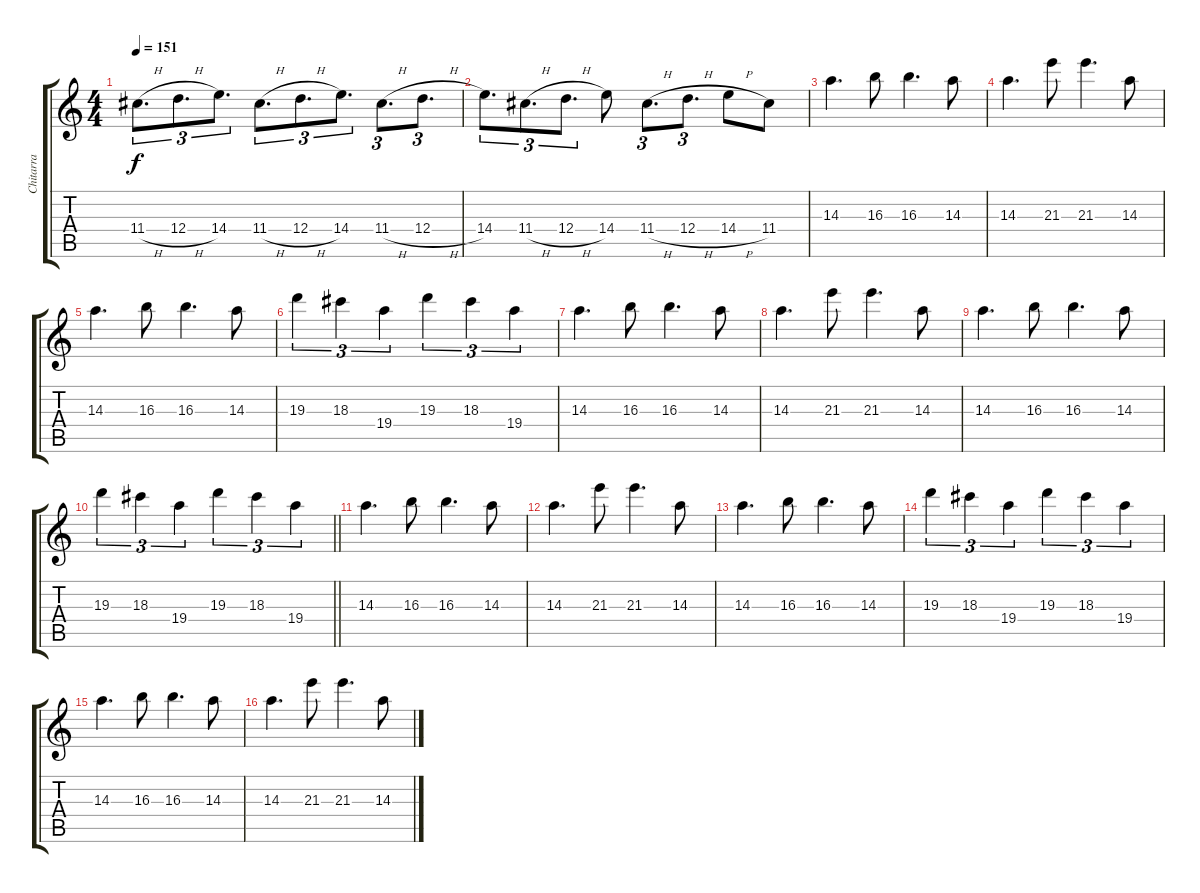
\track ("Chitarra" "Chitarra") {instrument distortionguitar}
\staff {score tabs}
\tuning (E4 B3 G3 D3 A2 E2) {hide}
\ts (4 4)
\tempo 151
\clef g2
\ks c
11.4{h}.8{d tu (3 2) dy f} 12.4{h}.8{d tu (3 2)} 14.4.8{d tu (3 2)} 11.4{h}.8{d tu (3 2)} 12.4{h}.8{d tu (3 2)} 14.4.8{d tu (3 2)} 11.4{h}.8{d tu (3 2)} 12.4{h}.8{d tu (3 2)} |
14.4.8{d tu (3 2)} 11.4{h}.8{d tu (3 2)} 12.4{h}.8{d tu (3 2)} 14.4.8 11.4{h}.8{d tu (3 2)} 12.4{h}.8{d tu (3 2)} 14.4{h}.8 11.4.8 |
14.3.4{d} 16.3.8 16.3.4{d} 14.3.8 |
14.3.4{d} 21.3.8 21.3.4{d} 14.3.8 |
14.3.4{d} 16.3.8 16.3.4{d} 14.3.8 |
19.3.4{tu (3 2)} 18.3.4{tu (3 2)} 19.4.4{tu (3 2)} 19.3.4{tu (3 2)} 18.3.4{tu (3 2)} 19.4.4{tu (3 2)} |
14.3.4{d} 16.3.8 16.3.4{d} 14.3.8 |
14.3.4{d} 21.3.8 21.3.4{d} 14.3.8 |
14.3.4{d} 16.3.8 16.3.4{d} 14.3.8 |
\barLineRight lightlight
19.3.4{tu (3 2)} 18.3.4{tu (3 2)} 19.4.4{tu (3 2)} 19.3.4{tu (3 2)} 18.3.4{tu (3 2)} 19.4.4{tu (3 2)} |
14.3.4{d} 16.3.8 16.3.4{d} 14.3.8 |
14.3.4{d} 21.3.8 21.3.4{d} 14.3.8 |
14.3.4{d} 16.3.8 16.3.4{d} 14.3.8 |
19.3.4{tu (3 2)} 18.3.4{tu (3 2)} 19.4.4{tu (3 2)} 19.3.4{tu (3 2)} 18.3.4{tu (3 2)} 19.4.4{tu (3 2)} |
14.3.4{d} 16.3.8 16.3.4{d} 14.3.8 |
14.3.4{d} 21.3.8 21.3.4{d} 14.3.8
